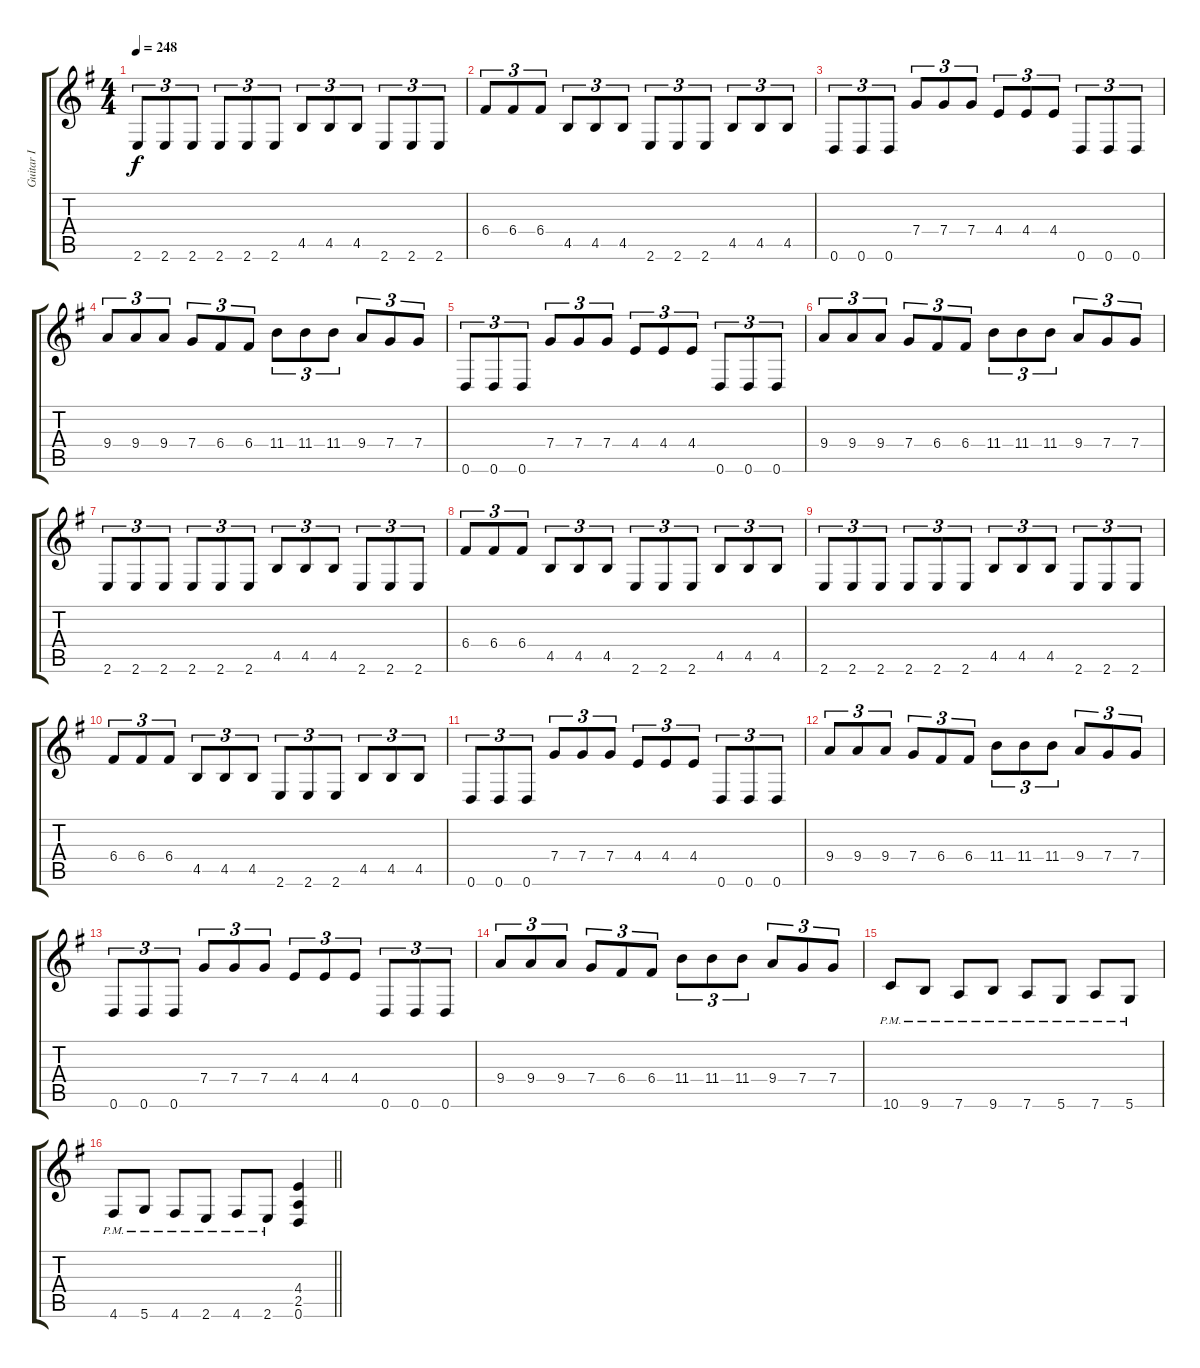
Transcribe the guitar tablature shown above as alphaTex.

\track ("Guitar I" "Guitar I") {instrument overdrivenguitar}
\staff {score tabs}
\tuning (D4 A3 F3 C3 G2 D2) {hide}
\ts (4 4)
\tempo 248
\clef g2
\ks g
2.6.8{tu (3 2) dy f} 2.6.8{tu (3 2)} 2.6.8{tu (3 2)} 2.6.8{tu (3 2)} 2.6.8{tu (3 2)} 2.6.8{tu (3 2)} 4.5.8{tu (3 2)} 4.5.8{tu (3 2)} 4.5.8{tu (3 2)} 2.6.8{tu (3 2)} 2.6.8{tu (3 2)} 2.6.8{tu (3 2)} |
6.4.8{tu (3 2)} 6.4.8{tu (3 2)} 6.4.8{tu (3 2)} 4.5.8{tu (3 2)} 4.5.8{tu (3 2)} 4.5.8{tu (3 2)} 2.6.8{tu (3 2)} 2.6.8{tu (3 2)} 2.6.8{tu (3 2)} 4.5.8{tu (3 2)} 4.5.8{tu (3 2)} 4.5.8{tu (3 2)} |
0.6.8{tu (3 2)} 0.6.8{tu (3 2)} 0.6.8{tu (3 2)} 7.4.8{tu (3 2)} 7.4.8{tu (3 2)} 7.4.8{tu (3 2)} 4.4.8{tu (3 2)} 4.4.8{tu (3 2)} 4.4.8{tu (3 2)} 0.6.8{tu (3 2)} 0.6.8{tu (3 2)} 0.6.8{tu (3 2)} |
9.4.8{tu (3 2)} 9.4.8{tu (3 2)} 9.4.8{tu (3 2)} 7.4.8{tu (3 2)} 6.4.8{tu (3 2)} 6.4.8{tu (3 2)} 11.4.8{tu (3 2)} 11.4.8{tu (3 2)} 11.4.8{tu (3 2)} 9.4.8{tu (3 2)} 7.4.8{tu (3 2)} 7.4.8{tu (3 2)} |
0.6.8{tu (3 2)} 0.6.8{tu (3 2)} 0.6.8{tu (3 2)} 7.4.8{tu (3 2)} 7.4.8{tu (3 2)} 7.4.8{tu (3 2)} 4.4.8{tu (3 2)} 4.4.8{tu (3 2)} 4.4.8{tu (3 2)} 0.6.8{tu (3 2)} 0.6.8{tu (3 2)} 0.6.8{tu (3 2)} |
9.4.8{tu (3 2)} 9.4.8{tu (3 2)} 9.4.8{tu (3 2)} 7.4.8{tu (3 2)} 6.4.8{tu (3 2)} 6.4.8{tu (3 2)} 11.4.8{tu (3 2)} 11.4.8{tu (3 2)} 11.4.8{tu (3 2)} 9.4.8{tu (3 2)} 7.4.8{tu (3 2)} 7.4.8{tu (3 2)} |
2.6.8{tu (3 2)} 2.6.8{tu (3 2)} 2.6.8{tu (3 2)} 2.6.8{tu (3 2)} 2.6.8{tu (3 2)} 2.6.8{tu (3 2)} 4.5.8{tu (3 2)} 4.5.8{tu (3 2)} 4.5.8{tu (3 2)} 2.6.8{tu (3 2)} 2.6.8{tu (3 2)} 2.6.8{tu (3 2)} |
6.4.8{tu (3 2)} 6.4.8{tu (3 2)} 6.4.8{tu (3 2)} 4.5.8{tu (3 2)} 4.5.8{tu (3 2)} 4.5.8{tu (3 2)} 2.6.8{tu (3 2)} 2.6.8{tu (3 2)} 2.6.8{tu (3 2)} 4.5.8{tu (3 2)} 4.5.8{tu (3 2)} 4.5.8{tu (3 2)} |
2.6.8{tu (3 2)} 2.6.8{tu (3 2)} 2.6.8{tu (3 2)} 2.6.8{tu (3 2)} 2.6.8{tu (3 2)} 2.6.8{tu (3 2)} 4.5.8{tu (3 2)} 4.5.8{tu (3 2)} 4.5.8{tu (3 2)} 2.6.8{tu (3 2)} 2.6.8{tu (3 2)} 2.6.8{tu (3 2)} |
6.4.8{tu (3 2)} 6.4.8{tu (3 2)} 6.4.8{tu (3 2)} 4.5.8{tu (3 2)} 4.5.8{tu (3 2)} 4.5.8{tu (3 2)} 2.6.8{tu (3 2)} 2.6.8{tu (3 2)} 2.6.8{tu (3 2)} 4.5.8{tu (3 2)} 4.5.8{tu (3 2)} 4.5.8{tu (3 2)} |
0.6.8{tu (3 2)} 0.6.8{tu (3 2)} 0.6.8{tu (3 2)} 7.4.8{tu (3 2)} 7.4.8{tu (3 2)} 7.4.8{tu (3 2)} 4.4.8{tu (3 2)} 4.4.8{tu (3 2)} 4.4.8{tu (3 2)} 0.6.8{tu (3 2)} 0.6.8{tu (3 2)} 0.6.8{tu (3 2)} |
9.4.8{tu (3 2)} 9.4.8{tu (3 2)} 9.4.8{tu (3 2)} 7.4.8{tu (3 2)} 6.4.8{tu (3 2)} 6.4.8{tu (3 2)} 11.4.8{tu (3 2)} 11.4.8{tu (3 2)} 11.4.8{tu (3 2)} 9.4.8{tu (3 2)} 7.4.8{tu (3 2)} 7.4.8{tu (3 2)} |
0.6.8{tu (3 2)} 0.6.8{tu (3 2)} 0.6.8{tu (3 2)} 7.4.8{tu (3 2)} 7.4.8{tu (3 2)} 7.4.8{tu (3 2)} 4.4.8{tu (3 2)} 4.4.8{tu (3 2)} 4.4.8{tu (3 2)} 0.6.8{tu (3 2)} 0.6.8{tu (3 2)} 0.6.8{tu (3 2)} |
9.4.8{tu (3 2)} 9.4.8{tu (3 2)} 9.4.8{tu (3 2)} 7.4.8{tu (3 2)} 6.4.8{tu (3 2)} 6.4.8{tu (3 2)} 11.4.8{tu (3 2)} 11.4.8{tu (3 2)} 11.4.8{tu (3 2)} 9.4.8{tu (3 2)} 7.4.8{tu (3 2)} 7.4.8{tu (3 2)} |
10.6{pm}.8{volume 13} 9.6{pm}.8 7.6{pm}.8 9.6{pm}.8 7.6{pm}.8 5.6{pm}.8 7.6{pm}.8 5.6{pm}.8 |
\barLineRight lightlight
4.6{pm}.8 5.6{pm}.8 4.6{pm}.8 2.6{pm}.8 4.6{pm}.8 2.6{pm}.8 (4.4 2.5 0.6).4
